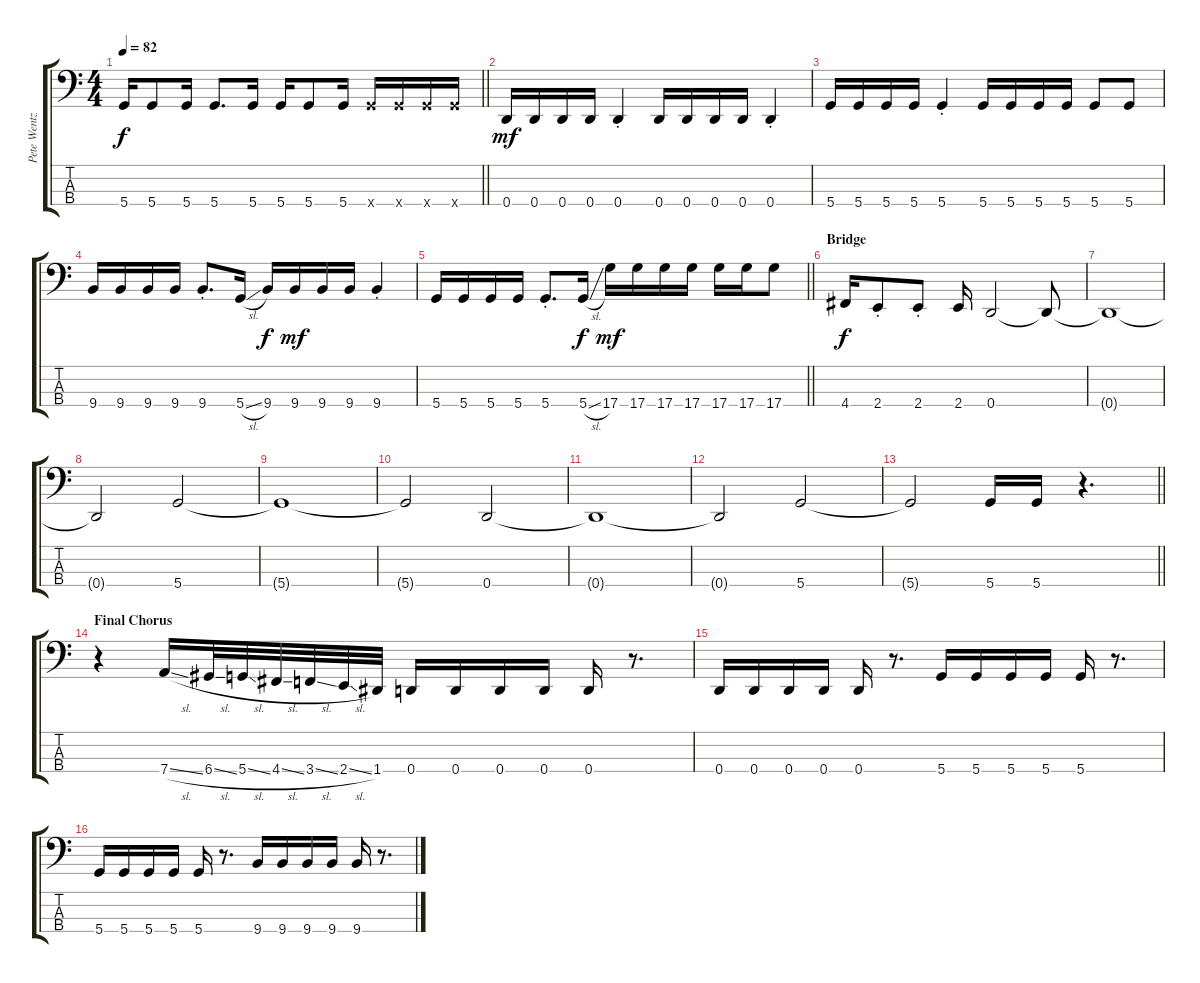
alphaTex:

\track ("Pete Wentz (Bass)" "Pete Wentz") {instrument electricbassfinger}
\staff {score tabs}
\tuning (G2 D2 A1 D1) {hide}
\ts (4 4)
\tempo 82
\clef f4
\barLineRight lightlight
\ks c
5.4.16{dy f} 5.4.8 5.4.16 5.4.8{d} 5.4.16 5.4.16 5.4.8 5.4.16 5.4{x}.16 5.4{x}.16 5.4{x}.16 5.4{x}.16 |
0.4.16{dy mf} 0.4.16 0.4.16 0.4.16 0.4{st}.4 0.4.16 0.4.16 0.4.16 0.4.16 0.4{st}.4 |
5.4.16 5.4.16 5.4.16 5.4.16 5.4{st}.4 5.4.16 5.4.16 5.4.16 5.4.16 5.4.8 5.4.8 |
9.4.16 9.4.16 9.4.16 9.4.16 9.4{st}.8{d} 5.4{sl}.16 9.4.16{dy f} 9.4.16{dy mf} 9.4.16 9.4.16 9.4{st}.4 |
\barLineRight lightlight
5.4.16 5.4.16 5.4.16 5.4.16 5.4{st}.8{d} 5.4{sl}.16{dy f} 17.4.16{dy mf} 17.4.16 17.4.16 17.4.16 17.4.16 17.4.16 17.4.8 |
\section ("" "Bridge")
4.4.16{dy f} 2.4{st}.8 2.4{st}.8 2.4.16 0.4.2 0.4{t}.8 |
0.4{t}.1 |
0.4{t}.2 5.4.2 |
5.4{t}.1 |
5.4{t}.2 0.4.2 |
0.4{t}.1 |
0.4{t}.2 5.4.2 |
\barLineRight lightlight
5.4{t}.2 5.4.16 5.4.16 r.4{d} |
\section ("" "Final Chorus")
r.4 7.4{sl}.16 6.4{sl}.32 5.4{sl}.32 4.4{sl}.32 3.4{sl}.32 2.4{sl}.32 1.4.32 0.4.16 0.4.16 0.4.16 0.4.16 0.4.16 r.8{d} |
0.4.16 0.4.16 0.4.16 0.4.16 0.4.16 r.8{d} 5.4.16 5.4.16 5.4.16 5.4.16 5.4.16 r.8{d} |
5.4.16 5.4.16 5.4.16 5.4.16 5.4.16 r.8{d} 9.4.16 9.4.16 9.4.16 9.4.16 9.4.16 r.8{d}
